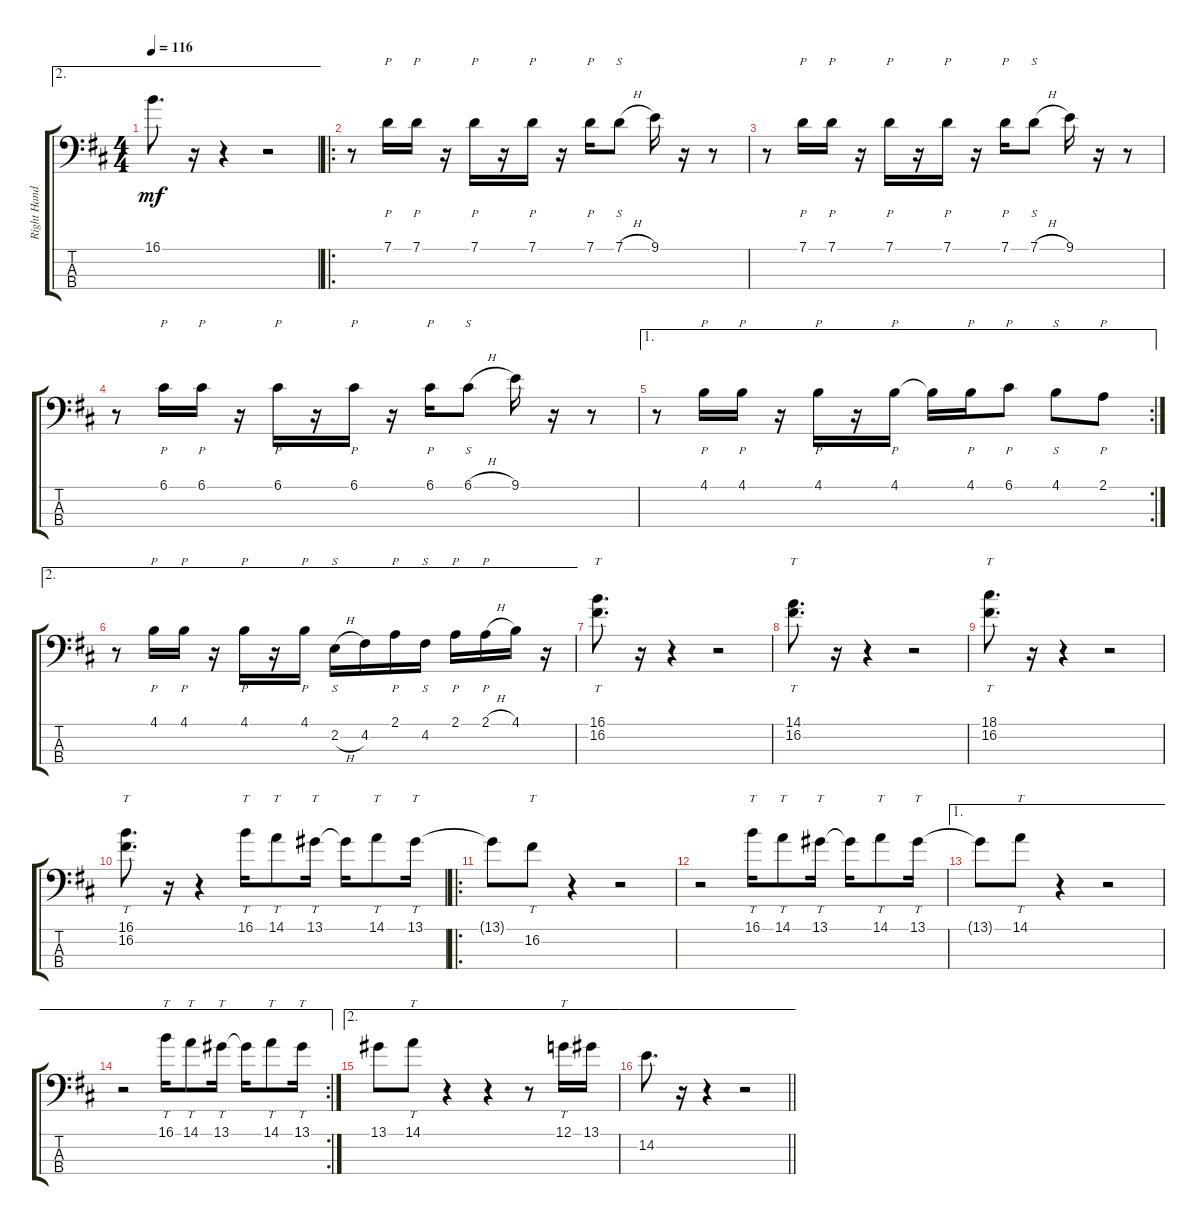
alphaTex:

\track ("Right Hand" "Right Hand") {instrument electricbassfinger}
\staff {score tabs}
\tuning (G2 D2 A1 E1) {hide}
\ae 2
\ts (4 4)
\tempo 116
\clef f4
\ks bminor
16.1{t}.8{d dy mf} r.16 r.4 r.2 |
\ro
r.8 7.1.16{p} 7.1.16{p} r.16 7.1.16{p} r.16 7.1.16{p} r.16 7.1.16{p} 7.1{h}.8{s} 9.1.16 r.16 r.8 |
r.8 7.1.16{p} 7.1.16{p} r.16 7.1.16{p} r.16 7.1.16{p} r.16 7.1.16{p} 7.1{h}.8{s} 9.1.16 r.16 r.8 |
r.8 6.1.16{p} 6.1.16{p} r.16 6.1.16{p} r.16 6.1.16{p} r.16 6.1.16{p} 6.1{h}.8{s} 9.1.16 r.16 r.8 |
\ae 1
\rc 2
r.8 4.1.16{p} 4.1.16{p} r.16 4.1.16{p} r.16 4.1.16{p} 4.1{t}.16 4.1.16{p} 6.1.8{p} 4.1.8{s} 2.1.8{p} |
\ae 2
r.8 4.1.16{p} 4.1.16{p} r.16 4.1.16{p} r.16 4.1.16{p} 2.2{h}.16{s} 4.2.16 2.1.16{p} 4.2.16{s} 2.1.16{p} 2.1{h}.16{p} 4.1.16 r.16 |
(16.1 16.2).8{tt d} r.16 r.4 r.2 |
(14.1 16.2).8{tt d} r.16 r.4 r.2 |
(18.1 16.2).8{tt d} r.16 r.4 r.2 |
(16.1 16.2).8{tt d} r.16 r.4 16.1.16{tt} 14.1.8{tt} 13.1.16{tt} 13.1{t}.16 14.1.8{tt} 13.1.16{tt} |
\ro
13.1{t}.8 16.2.8{tt} r.4 r.2 |
r.2 16.1.16{tt} 14.1.8{tt} 13.1.16{tt} 13.1{t}.16 14.1.8{tt} 13.1.16{tt} |
\ae 1
13.1{t}.8 14.1.8{tt} r.4 r.2 |
\ae 1
\rc 2
r.2 16.1.16{tt} 14.1.8{tt} 13.1.16{tt} 13.1{t}.16 14.1.8{tt} 13.1.16{tt} |
\ae 2
13.1.8 14.1.8{tt} r.4 r.4 r.8 12.1.16{tt} 13.1.16 |
\ae 2
\barLineRight lightlight
14.2.8{d} r.16 r.4 r.2
